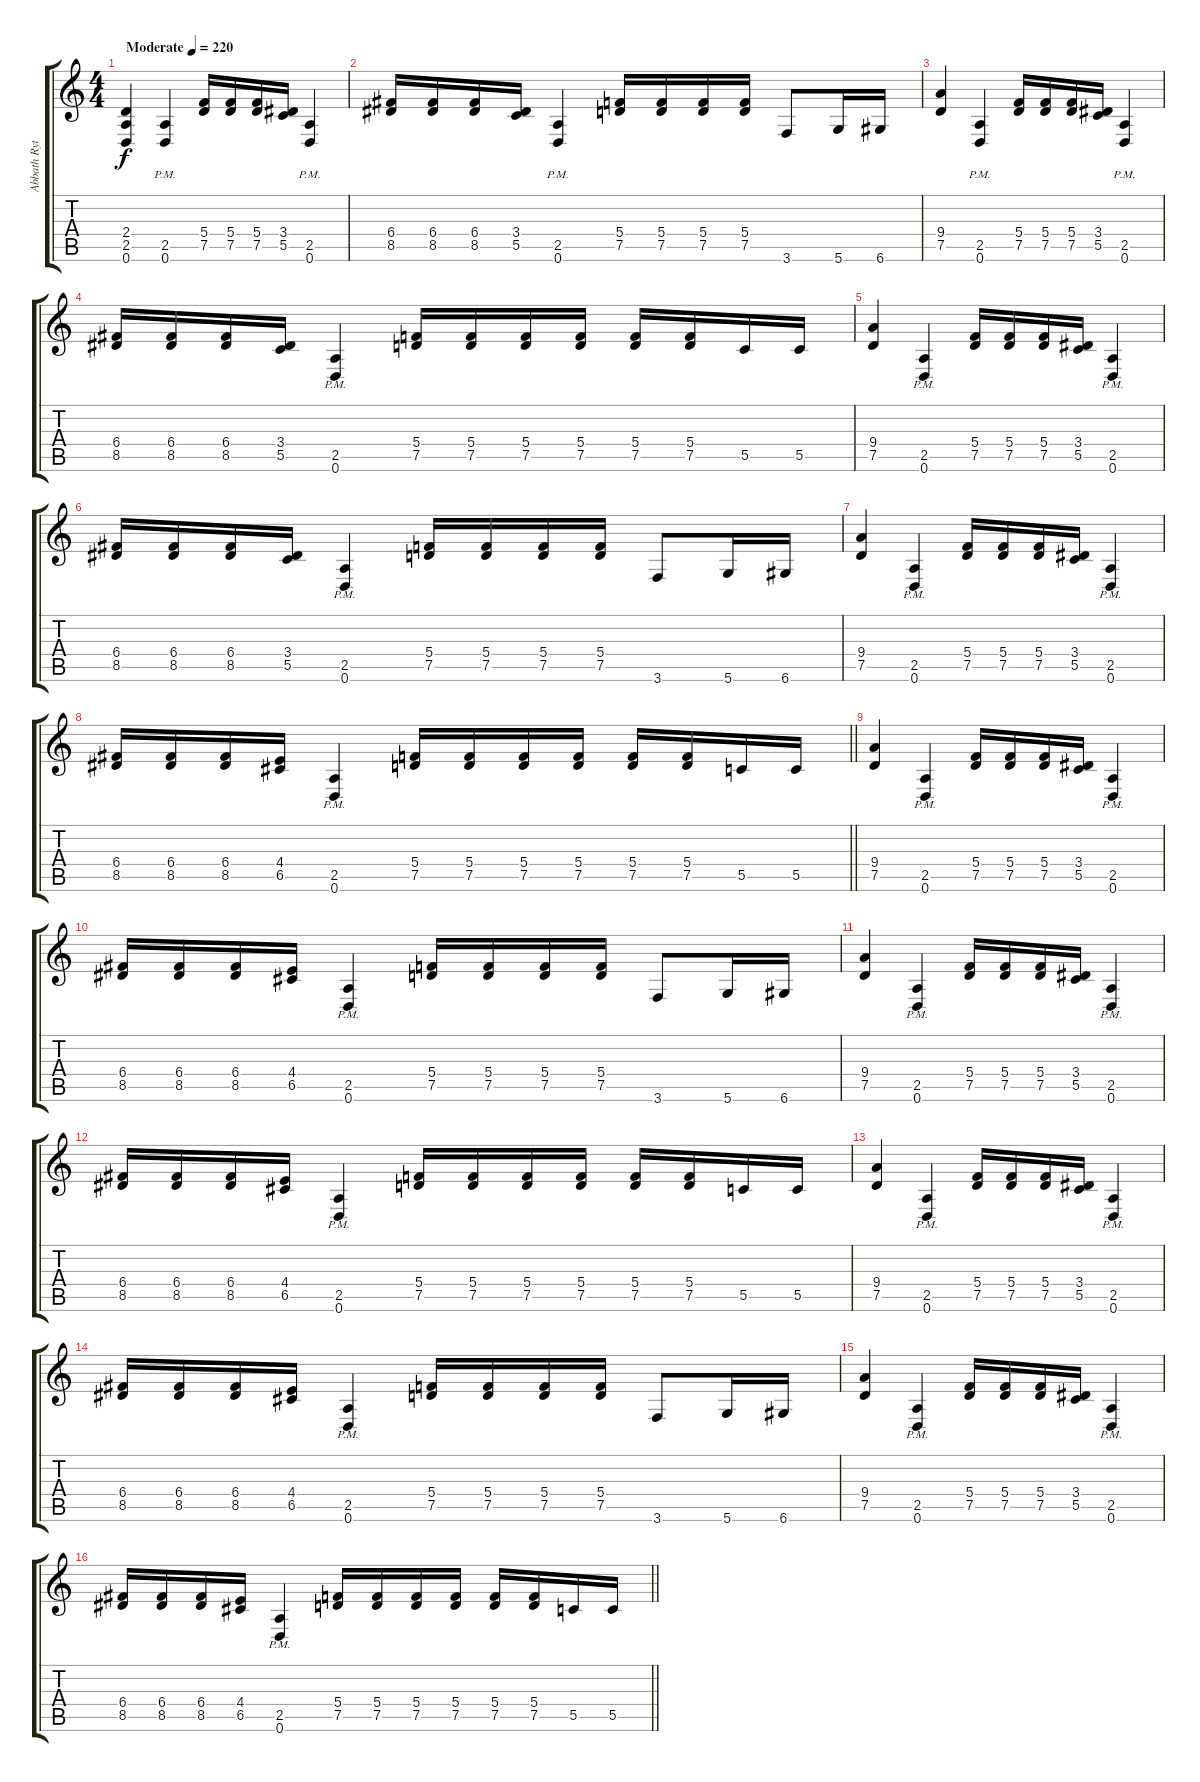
\track ("Abbath Rythm Guitar" "Abbath Ryt") {instrument distortionguitar}
\staff {score tabs}
\tuning (D4 A3 F3 C3 G2 D2) {hide}
\ts (4 4)
\tempo (220 "Moderate")
\clef g2
\ks c
(2.4 2.5 0.6).4{dy f instrument distortionguitar} (2.5{pm} 0.6{pm}).4 (5.4 7.5).16 (5.4 7.5).16 (5.4 7.5).16 (3.4 5.5).16 (2.5{pm} 0.6{pm}).4 |
(6.4 8.5).16 (6.4 8.5).16 (6.4 8.5).16 (3.4 5.5).16 (2.5{pm} 0.6{pm}).4 (5.4 7.5).16 (5.4 7.5).16 (5.4 7.5).16 (5.4 7.5).16 3.6.8 5.6.16 6.6.16 |
(9.4 7.5).4 (2.5{pm} 0.6{pm}).4 (5.4 7.5).16 (5.4 7.5).16 (5.4 7.5).16 (3.4 5.5).16 (2.5{pm} 0.6{pm}).4 |
(6.4 8.5).16 (6.4 8.5).16 (6.4 8.5).16 (3.4 5.5).16 (2.5{pm} 0.6{pm}).4 (5.4 7.5).16 (5.4 7.5).16 (5.4 7.5).16 (5.4 7.5).16 (5.4 7.5).16 (5.4 7.5).16 5.5.16 5.5.16 |
(9.4 7.5).4 (2.5{pm} 0.6{pm}).4 (5.4 7.5).16 (5.4 7.5).16 (5.4 7.5).16 (3.4 5.5).16 (2.5{pm} 0.6{pm}).4 |
(6.4 8.5).16 (6.4 8.5).16 (6.4 8.5).16 (3.4 5.5).16 (2.5{pm} 0.6{pm}).4 (5.4 7.5).16 (5.4 7.5).16 (5.4 7.5).16 (5.4 7.5).16 3.6.8 5.6.16 6.6.16 |
(9.4 7.5).4 (2.5{pm} 0.6{pm}).4 (5.4 7.5).16 (5.4 7.5).16 (5.4 7.5).16 (3.4 5.5).16 (2.5{pm} 0.6{pm}).4 |
\barLineRight lightlight
(6.4 8.5).16 (6.4 8.5).16 (6.4 8.5).16 (4.4 6.5).16 (2.5{pm} 0.6{pm}).4 (5.4 7.5).16 (5.4 7.5).16 (5.4 7.5).16 (5.4 7.5).16 (5.4 7.5).16 (5.4 7.5).16 5.5.16 5.5.16 |
(9.4 7.5).4 (2.5{pm} 0.6{pm}).4 (5.4 7.5).16 (5.4 7.5).16 (5.4 7.5).16 (3.4 5.5).16 (2.5{pm} 0.6{pm}).4 |
(6.4 8.5).16 (6.4 8.5).16 (6.4 8.5).16 (4.4 6.5).16 (2.5{pm} 0.6{pm}).4 (5.4 7.5).16 (5.4 7.5).16 (5.4 7.5).16 (5.4 7.5).16 3.6.8 5.6.16 6.6.16 |
(9.4 7.5).4 (2.5{pm} 0.6{pm}).4 (5.4 7.5).16 (5.4 7.5).16 (5.4 7.5).16 (3.4 5.5).16 (2.5{pm} 0.6{pm}).4 |
(6.4 8.5).16 (6.4 8.5).16 (6.4 8.5).16 (4.4 6.5).16 (2.5{pm} 0.6{pm}).4 (5.4 7.5).16 (5.4 7.5).16 (5.4 7.5).16 (5.4 7.5).16 (5.4 7.5).16 (5.4 7.5).16 5.5.16 5.5.16 |
(9.4 7.5).4 (2.5{pm} 0.6{pm}).4 (5.4 7.5).16 (5.4 7.5).16 (5.4 7.5).16 (3.4 5.5).16 (2.5{pm} 0.6{pm}).4 |
(6.4 8.5).16 (6.4 8.5).16 (6.4 8.5).16 (4.4 6.5).16 (2.5{pm} 0.6{pm}).4 (5.4 7.5).16 (5.4 7.5).16 (5.4 7.5).16 (5.4 7.5).16 3.6.8 5.6.16 6.6.16 |
(9.4 7.5).4 (2.5{pm} 0.6{pm}).4 (5.4 7.5).16 (5.4 7.5).16 (5.4 7.5).16 (3.4 5.5).16 (2.5{pm} 0.6{pm}).4 |
\barLineRight lightlight
(6.4 8.5).16 (6.4 8.5).16 (6.4 8.5).16 (4.4 6.5).16 (2.5{pm} 0.6{pm}).4 (5.4 7.5).16 (5.4 7.5).16 (5.4 7.5).16 (5.4 7.5).16 (5.4 7.5).16 (5.4 7.5).16 5.5.16 5.5.16
